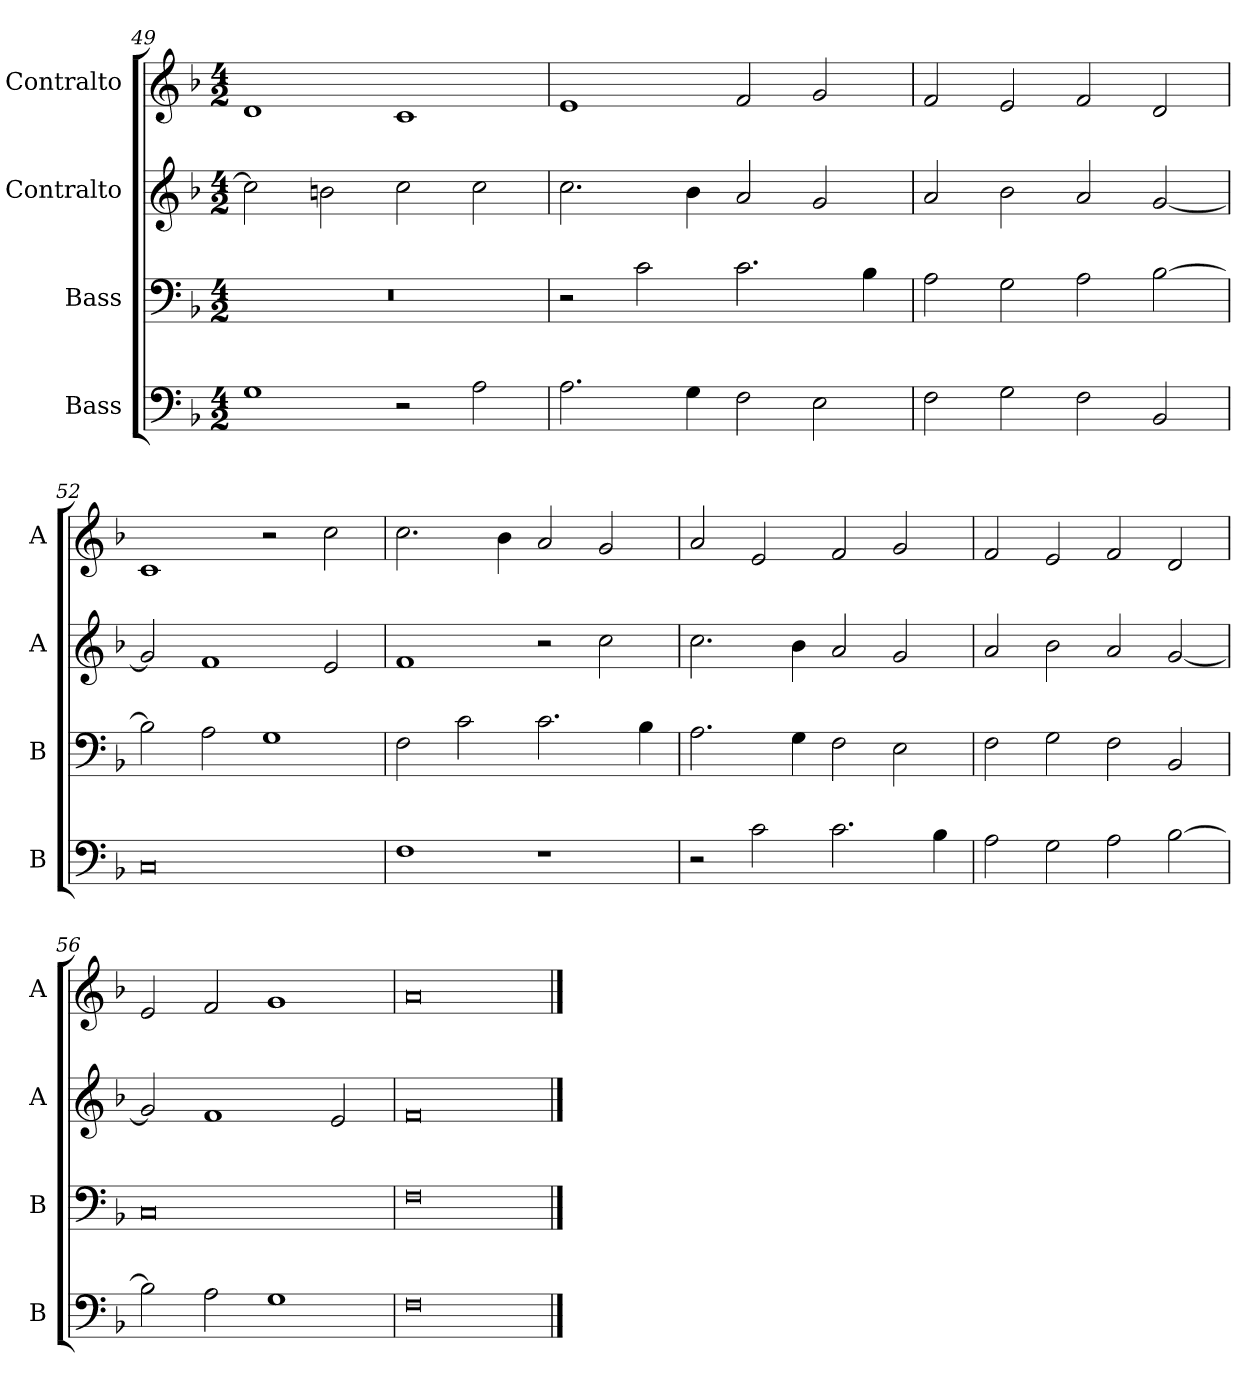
**kern	**kern	**kern	**kern
*part4	*part3	*part2	*part1
*staff4	*staff3	*staff2	*staff1
*I"Bass	*I"Bass	*I"Contralto	*I"Contralto
*I'B	*I'B	*I'A	*I'A
*clefF4	*clefF4	*clefG2	*clefG2
*k[b-]	*k[b-]	*k[b-]	*k[b-]
*F:ion	*F:ion	*F:ion	*F:ion
*M4/2	*M4/2	*M4/2	*M4/2
=49	=49	=49	=49
1G	0r	2cc]	1d
.	.	2bn	.
2r	.	2cc	1c
2A	.	2cc	.
=50	=50	=50	=50
2.A	2r	2.cc	1e
.	2c	.	.
4G	.	4b-	.
2F	2.c	2a	2f
2E	.	2g	2g
.	4B-	.	.
=51	=51	=51	=51
2F	2A	2a	2f
2G	2G	2b-	2e
2F	2A	2a	2f
2BB-	[2B-	[2g	2d
=52	=52	=52	=52
0C	2B-]	2g]	1c
.	2A	1f	.
.	1G	.	2r
.	.	2e	2cc
=53	=53	=53	=53
1F	2F	1f	2.cc
.	2c	.	.
.	.	.	4b-
1r	2.c	2r	2a
.	.	2cc	2g
.	4B-	.	.
=54	=54	=54	=54
2r	2.A	2.cc	2a
2c	.	.	2e
.	4G	4b-	.
2.c	2F	2a	2f
.	2E	2g	2g
4B-	.	.	.
=55	=55	=55	=55
2A	2F	2a	2f
2G	2G	2b-	2e
2A	2F	2a	2f
[2B-	2BB-	[2g	2d
=56	=56	=56	=56
2B-]	0C	2g]	2e
2A	.	1f	2f
1G	.	.	1g
.	.	2e	.
=57	=57	=57	=57
0F	0F	0f	0a
==	==	==	==
*-	*-	*-	*-
